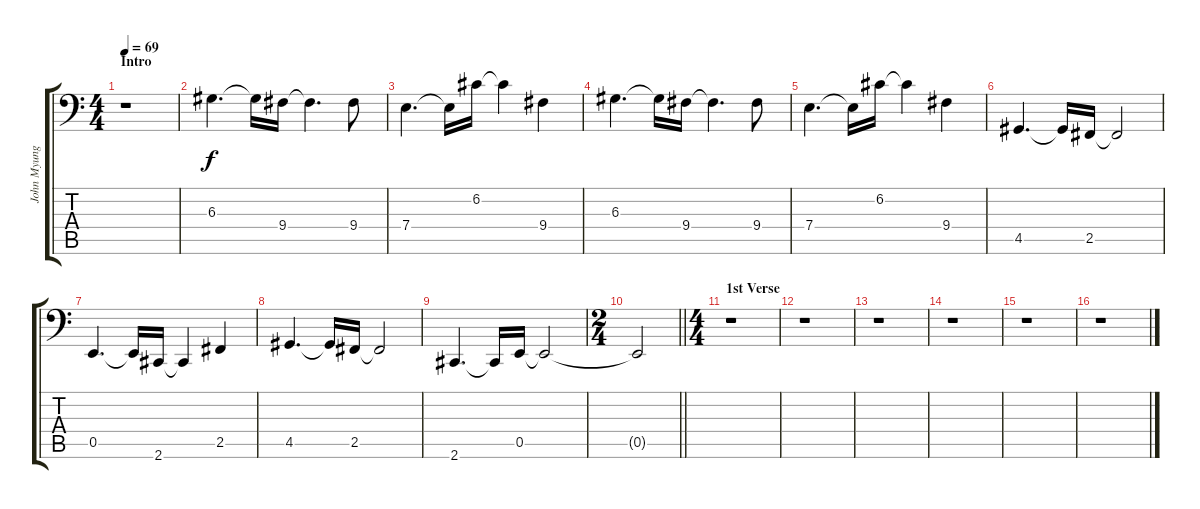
\track ("John Myung" "John Myung") {instrument electricbassfinger}
\staff {score tabs}
\tuning (C3 G2 D2 A1 E1 B0) {hide}
\ts (4 4)
\section ("" "Intro")
\tempo 69
\clef f4
\ks c
r.1{dy f instrument electricbassfinger} |
6.3.4{d} 6.3{t}.16 9.4.16 9.4{t}.4{d} 9.4.8 |
7.4.4{d} 7.4{t}.16 6.2.16 6.2{t}.4 9.4.4 |
6.3.4{d} 6.3{t}.16 9.4.16 9.4{t}.4{d} 9.4.8 |
7.4.4{d} 7.4{t}.16 6.2.16 6.2{t}.4 9.4.4 |
4.5.4{d} 4.5{t}.16 2.5.16 2.5{t}.2 |
0.5.4{d} 0.5{t}.16 2.6.16 2.6{t}.4 2.5.4 |
4.5.4{d} 4.5{t}.16 2.5.16 2.5{t}.2 |
2.6.4{d} 2.6{t}.16 0.5.16 0.5{t}.2 |
\ts (2 4)
\barLineRight lightlight
0.5{t}.2 |
\ts (4 4)
\section ("" "1st Verse")
r.1 |
r.1 |
r.1 |
r.1 |
r.1 |
r.1
